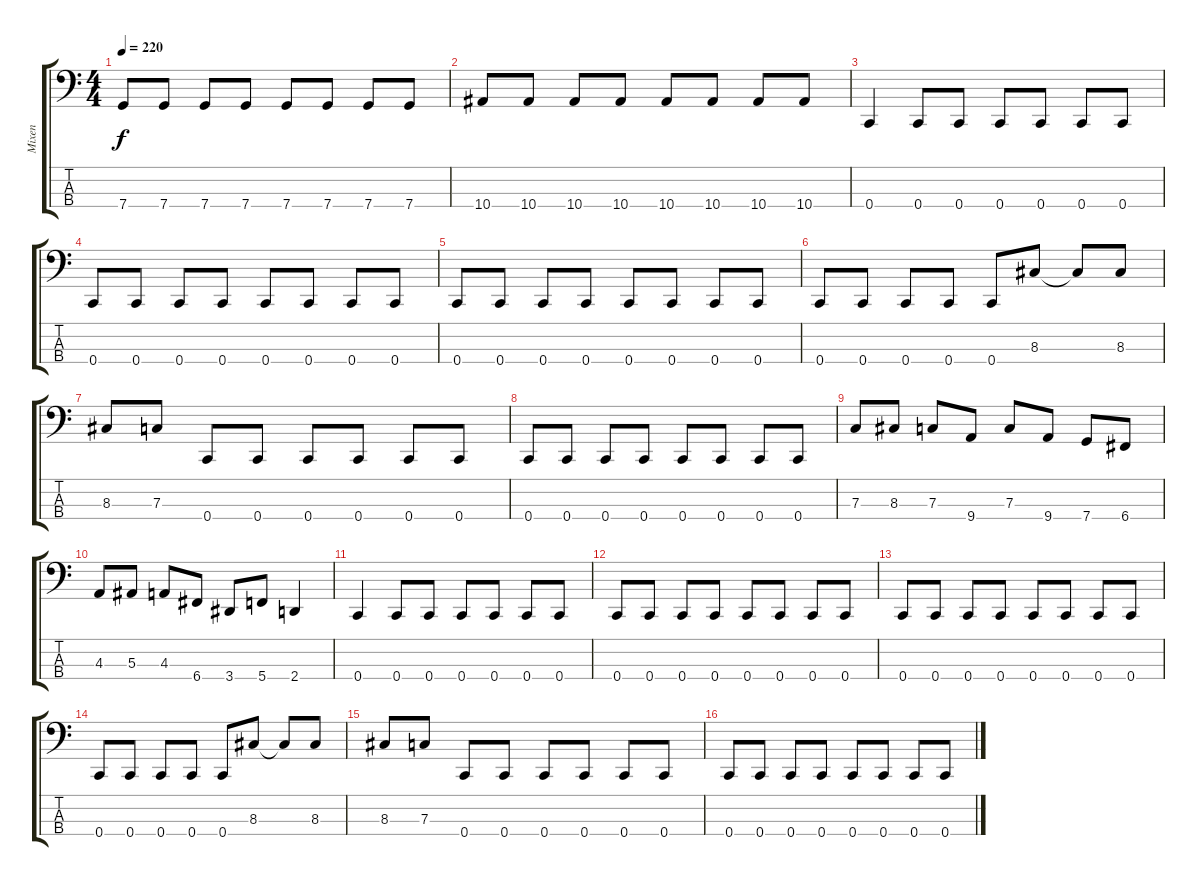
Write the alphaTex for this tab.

\track ("Mixen" "Mixen") {instrument electricbasspick}
\staff {score tabs}
\tuning (Eb2 Bb1 F1 C1) {hide}
\ts (4 4)
\tempo 220
\clef f4
\ks c
7.4.8{dy f} 7.4.8 7.4.8 7.4.8 7.4.8 7.4.8 7.4.8 7.4.8 |
10.4.8 10.4.8 10.4.8 10.4.8 10.4.8 10.4.8 10.4.8 10.4.8 |
0.4.4 0.4.8 0.4.8 0.4.8 0.4.8 0.4.8 0.4.8 |
0.4.8 0.4.8 0.4.8 0.4.8 0.4.8 0.4.8 0.4.8 0.4.8 |
0.4.8 0.4.8 0.4.8 0.4.8 0.4.8 0.4.8 0.4.8 0.4.8 |
0.4.8 0.4.8 0.4.8 0.4.8 0.4.8 8.3.8 8.3{t}.8 8.3.8 |
8.3.8 7.3.8 0.4.8 0.4.8 0.4.8 0.4.8 0.4.8 0.4.8 |
0.4.8 0.4.8 0.4.8 0.4.8 0.4.8 0.4.8 0.4.8 0.4.8 |
7.3.8 8.3.8 7.3.8 9.4.8 7.3.8 9.4.8 7.4.8 6.4.8 |
4.3.8 5.3.8 4.3.8 6.4.8 3.4.8 5.4.8 2.4.4 |
0.4.4 0.4.8 0.4.8 0.4.8 0.4.8 0.4.8 0.4.8 |
0.4.8 0.4.8 0.4.8 0.4.8 0.4.8 0.4.8 0.4.8 0.4.8 |
0.4.8 0.4.8 0.4.8 0.4.8 0.4.8 0.4.8 0.4.8 0.4.8 |
0.4.8 0.4.8 0.4.8 0.4.8 0.4.8 8.3.8 8.3{t}.8 8.3.8 |
8.3.8 7.3.8 0.4.8 0.4.8 0.4.8 0.4.8 0.4.8 0.4.8 |
0.4.8 0.4.8 0.4.8 0.4.8 0.4.8 0.4.8 0.4.8 0.4.8
